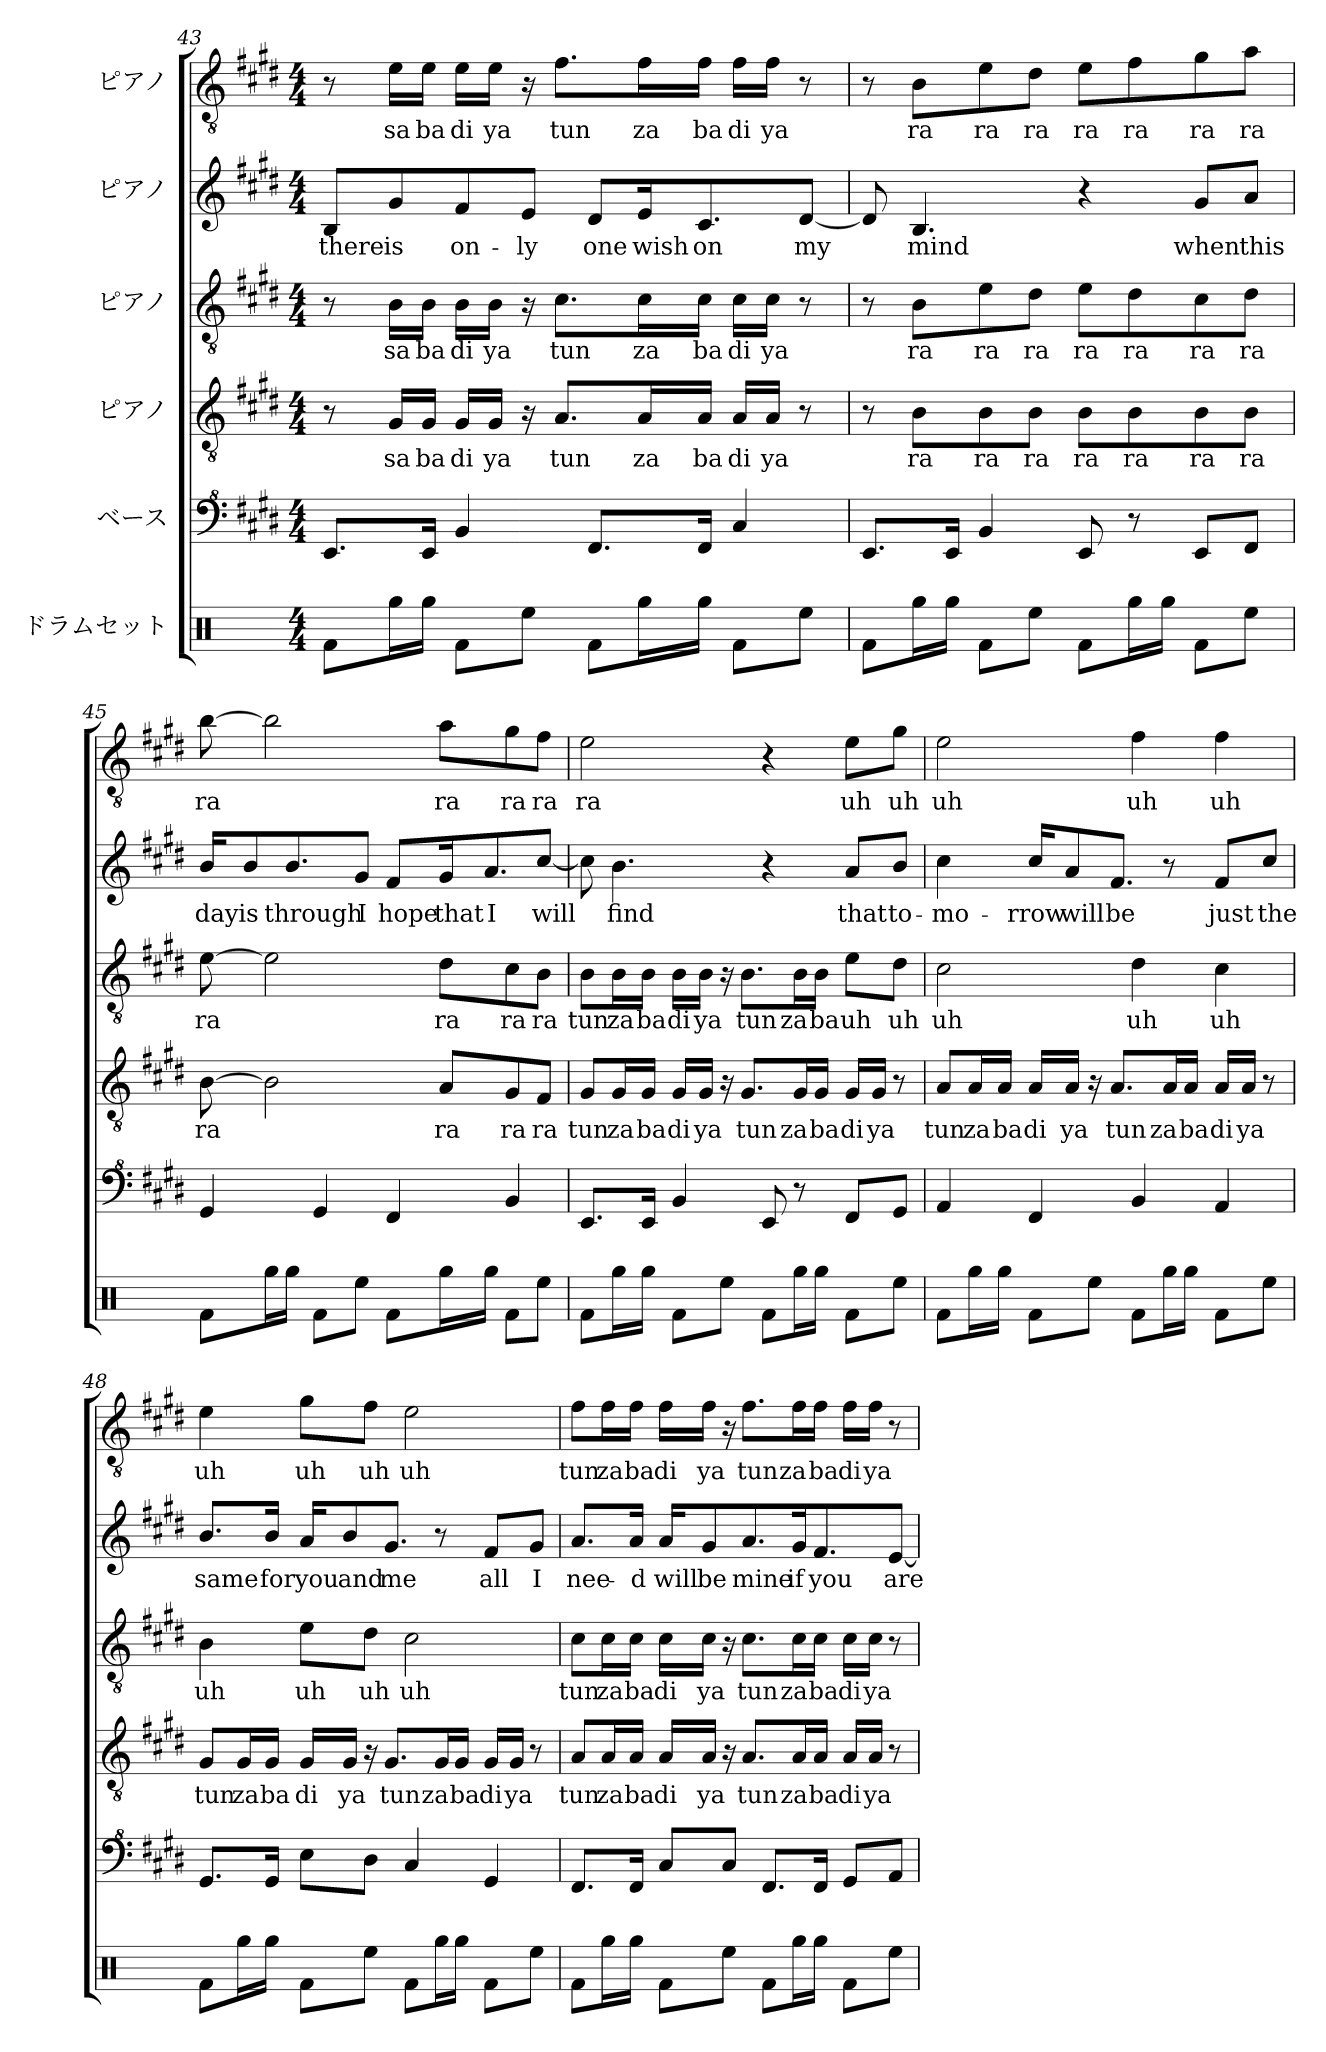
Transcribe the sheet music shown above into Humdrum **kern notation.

**kern	**kern	**kern	**text	**kern	**text	**kern	**text	**kern	**text
*part6	*part5	*part4	*part4	*part3	*part3	*part2	*part2	*part1	*part1
*staff6	*staff5	*staff4	*staff4	*staff3	*staff3	*staff2	*staff2	*staff1	*staff1
*I"ドラムセット	*I"ベース	*I"ピアノ	*	*I"ピアノ	*	*I"ピアノ	*	*I"ピアノ	*
*clefX	*clefF^4	*clefGv2	*	*clefGv2	*	*clefG2	*	*clefGv2	*
*	*ITrd7c12	*	*	*	*	*	*	*	*
*k[]	*k[f#c#g#d#]	*k[f#c#g#d#]	*	*k[f#c#g#d#]	*	*k[f#c#g#d#]	*	*k[f#c#g#d#]	*
*M4/4	*M4/4	*M4/4	*	*M4/4	*	*M4/4	*	*M4/4	*
=43	=43	=43	=43	=43	=43	=43	=43	=43	=43
!	!	!	!	!	!	!	!LO:LY:b	!	!
8Rf\L	8.EE/L	8r	.	8r	.	8B/L	there	8r	.
!	!	!	!LO:LY:b	!	!LO:LY:b	!	!LO:LY:b	!	!LO:LY:b
16Rgg\L	.	16G#/LL	sa	16B\LL	sa	8g#/	is	16e\LL	sa
!	!	!	!LO:LY:b	!	!LO:LY:b	!	!	!	!LO:LY:b
16Rgg\JJ	16EE/Jk	16G#/JJ	ba	16B\JJ	ba	.	.	16e\JJ	ba
!	!	!	!LO:LY:b	!	!LO:LY:b	!	!LO:LY:b	!	!LO:LY:b
8Rf\L	4BB/	16G#/LL	di	16B\LL	di	8f#/	on-	16e\LL	di
!	!	!	!LO:LY:b	!	!LO:LY:b	!	!	!	!LO:LY:b
.	.	16G#/JJ	ya	16B\JJ	ya	.	.	16e\JJ	ya
!	!	!	!	!	!	!	!LO:LY:b	!	!
8Ree\J	.	16r	.	16r	.	8e/J	-ly	16r	.
!	!	!	!LO:LY:b	!	!LO:LY:b	!	!	!	!LO:LY:b
.	.	8.A/L	tun	8.c#\L	tun	.	.	8.f#\L	tun
!	!	!	!	!	!	!	!LO:LY:b	!	!
8Rf\L	8.FF#/L	.	.	.	.	8d#/L	one	.	.
!	!	!	!LO:LY:b	!	!LO:LY:b	!	!LO:LY:b	!	!LO:LY:b
16Rgg\L	.	16A/L	za	16c#\L	za	16e/K	wish	16f#\L	za
!	!	!	!LO:LY:b	!	!LO:LY:b	!	!LO:LY:b	!	!LO:LY:b
16Rgg\JJ	16FF#/Jk	16A/JJ	ba	16c#\JJ	ba	8.c#/	on	16f#\JJ	ba
!	!	!	!LO:LY:b	!	!LO:LY:b	!	!	!	!LO:LY:b
8Rf\L	4C#/	16A/LL	di	16c#\LL	di	.	.	16f#\LL	di
!	!	!	!LO:LY:b	!	!LO:LY:b	!	!	!	!LO:LY:b
.	.	16A/JJ	ya	16c#\JJ	ya	.	.	16f#\JJ	ya
!	!	!	!	!	!	!	!LO:LY:b	!	!
8Ree\J	.	8r	.	8r	.	[8d#/J	my	8r	.
!!LO:LB:g=z
=44	=44	=44	=44	=44	=44	=44	=44	=44	=44
8Rf\L	8.EE/L	8r	.	8r	.	8d#/]	.	8r	.
!	!	!	!LO:LY:b	!	!LO:LY:b	!	!LO:LY:b	!	!LO:LY:b
16Rgg\L	.	8B\L	ra	8B\L	ra	4.B/	mind	8B\L	ra
16Rgg\JJ	16EE/Jk	.	.	.	.	.	.	.	.
!	!	!	!LO:LY:b	!	!LO:LY:b	!	!	!	!LO:LY:b
8Rf\L	4BB/	8B\	ra	8e\	ra	.	.	8e\	ra
!	!	!	!LO:LY:b	!	!LO:LY:b	!	!	!	!LO:LY:b
8Ree\J	.	8B\J	ra	8d#\J	ra	.	.	8d#\J	ra
!	!	!	!LO:LY:b	!	!LO:LY:b	!	!	!	!LO:LY:b
8Rf\L	8EE/	8B\L	ra	8e\L	ra	4r	.	8e\L	ra
!	!	!	!LO:LY:b	!	!LO:LY:b	!	!	!	!LO:LY:b
16Rgg\L	8r	8B\	ra	8d#\	ra	.	.	8f#\	ra
16Rgg\JJ	.	.	.	.	.	.	.	.	.
!	!	!	!LO:LY:b	!	!LO:LY:b	!	!LO:LY:b	!	!LO:LY:b
8Rf\L	8EE/L	8B\	ra	8c#\	ra	8g#/L	when	8g#\	ra
!	!	!	!LO:LY:b	!	!LO:LY:b	!	!LO:LY:b	!	!LO:LY:b
8Ree\J	8FF#/J	8B\J	ra	8d#\J	ra	8a/J	this	8a\J	ra
=45	=45	=45	=45	=45	=45	=45	=45	=45	=45
!	!	!	!LO:LY:b	!	!LO:LY:b	!	!LO:LY:b	!	!LO:LY:b
8Rf\L	4GG#/	[8B\	ra	[8e\	ra	16b/KL	day	[8b\	ra
!	!	!	!	!	!	!	!LO:LY:b	!	!
.	.	.	.	.	.	8b/	is	.	.
16Rgg\L	.	2B\]	.	2e\]	.	.	.	2b\]	.
!	!	!	!	!	!	!	!LO:LY:b	!	!
16Rgg\JJ	.	.	.	.	.	8.b/	through	.	.
8Rf\L	4GG#/	.	.	.	.	.	.	.	.
!	!	!	!	!	!	!	!LO:LY:b	!	!
8Ree\J	.	.	.	.	.	8g#/J	I	.	.
!	!	!	!	!	!	!	!LO:LY:b	!	!
8Rf\L	4FF#/	.	.	.	.	8f#/L	hope	.	.
!	!	!	!LO:LY:b	!	!LO:LY:b	!	!LO:LY:b	!	!LO:LY:b
16Rgg\L	.	8A/L	ra	8d#\L	ra	16g#/K	that	8a\L	ra
!	!	!	!	!	!	!	!LO:LY:b	!	!
16Rgg\JJ	.	.	.	.	.	8.a/	I	.	.
!	!	!	!LO:LY:b	!	!LO:LY:b	!	!	!	!LO:LY:b
8Rf\L	4BB/	8G#/	ra	8c#\	ra	.	.	8g#\	ra
!	!	!	!LO:LY:b	!	!LO:LY:b	!	!LO:LY:b	!	!LO:LY:b
8Ree\J	.	8F#/J	ra	8B\J	ra	[8cc#/J	will	8f#\J	ra
!!LO:PB:g=z
=46	=46	=46	=46	=46	=46	=46	=46	=46	=46
!	!	!	!LO:LY:b	!	!LO:LY:b	!	!	!	!LO:LY:b
8Rf\L	8.EE/L	8G#/L	tun	8B\L	tun	8cc#\]	.	2e\	ra
!	!	!	!LO:LY:b	!	!LO:LY:b	!	!LO:LY:b	!	!
16Rgg\L	.	16G#/L	za	16B\L	za	4.b\	find	.	.
!	!	!	!LO:LY:b	!	!LO:LY:b	!	!	!	!
16Rgg\JJ	16EE/Jk	16G#/JJ	ba	16B\JJ	ba	.	.	.	.
!	!	!	!LO:LY:b	!	!LO:LY:b	!	!	!	!
8Rf\L	4BB/	16G#/LL	di	16B\LL	di	.	.	.	.
!	!	!	!LO:LY:b	!	!LO:LY:b	!	!	!	!
.	.	16G#/JJ	ya	16B\JJ	ya	.	.	.	.
8Ree\J	.	16r	.	16r	.	.	.	.	.
!	!	!	!LO:LY:b	!	!LO:LY:b	!	!	!	!
.	.	8.G#/L	tun	8.B\L	tun	.	.	.	.
8Rf\L	8EE/	.	.	.	.	4r	.	4r	.
!	!	!	!LO:LY:b	!	!LO:LY:b	!	!	!	!
16Rgg\L	8r	16G#/L	za	16B\L	za	.	.	.	.
!	!	!	!LO:LY:b	!	!LO:LY:b	!	!	!	!
16Rgg\JJ	.	16G#/JJ	ba	16B\JJ	ba	.	.	.	.
!	!	!	!LO:LY:b	!	!LO:LY:b	!	!LO:LY:b	!	!LO:LY:b
8Rf\L	8FF#/L	16G#/LL	di	8e\L	uh	8a/L	that	8e\L	uh
!	!	!	!LO:LY:b	!	!	!	!	!	!
.	.	16G#/JJ	ya	.	.	.	.	.	.
!	!	!	!	!	!LO:LY:b	!	!LO:LY:b	!	!LO:LY:b
8Ree\J	8GG#/J	8r	.	8d#\J	uh	8b/J	to-	8g#\J	uh
=47	=47	=47	=47	=47	=47	=47	=47	=47	=47
!	!	!	!LO:LY:b	!	!LO:LY:b	!	!LO:LY:b	!	!LO:LY:b
8Rf\L	4AA/	8A/L	tun	2c#\	uh	4cc#\	-mo-	2e\	uh
!	!	!	!LO:LY:b	!	!	!	!	!	!
16Rgg\L	.	16A/L	za	.	.	.	.	.	.
!	!	!	!LO:LY:b	!	!	!	!	!	!
16Rgg\JJ	.	16A/JJ	ba	.	.	.	.	.	.
!	!	!	!LO:LY:b	!	!	!	!LO:LY:b	!	!
8Rf\L	4FF#/	16A/LL	di	.	.	16cc#/KL	-rrow	.	.
!	!	!	!LO:LY:b	!	!	!	!LO:LY:b	!	!
.	.	16A/JJ	ya	.	.	8a/	will	.	.
8Ree\J	.	16r	.	.	.	.	.	.	.
!	!	!	!LO:LY:b	!	!	!	!LO:LY:b	!	!
.	.	8.A/L	tun	.	.	8.f#/J	be	.	.
!	!	!	!	!	!LO:LY:b	!	!	!	!LO:LY:b
8Rf\L	4BB/	.	.	4d#\	uh	.	.	4f#\	uh
!	!	!	!LO:LY:b	!	!	!	!	!	!
16Rgg\L	.	16A/L	za	.	.	8r	.	.	.
!	!	!	!LO:LY:b	!	!	!	!	!	!
16Rgg\JJ	.	16A/JJ	ba	.	.	.	.	.	.
!	!	!	!LO:LY:b	!	!LO:LY:b	!	!LO:LY:b	!	!LO:LY:b
8Rf\L	4AA/	16A/LL	di	4c#\	uh	8f#/L	just	4f#\	uh
!	!	!	!LO:LY:b	!	!	!	!	!	!
.	.	16A/JJ	ya	.	.	.	.	.	.
!	!	!	!	!	!	!	!LO:LY:b	!	!
8Ree\J	.	8r	.	.	.	8cc#/J	the	.	.
!!LO:LB:g=z
=48	=48	=48	=48	=48	=48	=48	=48	=48	=48
!	!	!	!LO:LY:b	!	!LO:LY:b	!	!LO:LY:b	!	!LO:LY:b
8Rf\L	8.GG#/L	8G#/L	tun	4B\	uh	8.b/L	same	4e\	uh
!	!	!	!LO:LY:b	!	!	!	!	!	!
16Rgg\L	.	16G#/L	za	.	.	.	.	.	.
!	!	!	!LO:LY:b	!	!	!	!LO:LY:b	!	!
16Rgg\JJ	16GG#/Jk	16G#/JJ	ba	.	.	16b/Jk	for	.	.
!	!	!	!LO:LY:b	!	!LO:LY:b	!	!LO:LY:b	!	!LO:LY:b
8Rf\L	8E\L	16G#/LL	di	8e\L	uh	16a/KL	you	8g#\L	uh
!	!	!	!LO:LY:b	!	!	!	!LO:LY:b	!	!
.	.	16G#/JJ	ya	.	.	8b/	and	.	.
!	!	!	!	!	!LO:LY:b	!	!	!	!LO:LY:b
8Ree\J	8D#\J	16r	.	8d#\J	uh	.	.	8f#\J	uh
!	!	!	!LO:LY:b	!	!	!	!LO:LY:b	!	!
.	.	8.G#/L	tun	.	.	8.g#/J	me	.	.
!	!	!	!	!	!LO:LY:b	!	!	!	!LO:LY:b
8Rf\L	4C#/	.	.	2c#\	uh	.	.	2e\	uh
!	!	!	!LO:LY:b	!	!	!	!	!	!
16Rgg\L	.	16G#/L	za	.	.	8r	.	.	.
!	!	!	!LO:LY:b	!	!	!	!	!	!
16Rgg\JJ	.	16G#/JJ	ba	.	.	.	.	.	.
!	!	!	!LO:LY:b	!	!	!	!LO:LY:b	!	!
8Rf\L	4GG#/	16G#/LL	di	.	.	8f#/L	all	.	.
!	!	!	!LO:LY:b	!	!	!	!	!	!
.	.	16G#/JJ	ya	.	.	.	.	.	.
!	!	!	!	!	!	!	!LO:LY:b	!	!
8Ree\J	.	8r	.	.	.	8g#/J	I	.	.
=49	=49	=49	=49	=49	=49	=49	=49	=49	=49
!	!	!	!LO:LY:b	!	!LO:LY:b	!	!LO:LY:b	!	!LO:LY:b
8Rf\L	8.FF#/L	8A/L	tun	8c#\L	tun	8.a/L	nee-	8f#\L	tun
!	!	!	!LO:LY:b	!	!LO:LY:b	!	!	!	!LO:LY:b
16Rgg\L	.	16A/L	za	16c#\L	za	.	.	16f#\L	za
!	!	!	!LO:LY:b	!	!LO:LY:b	!	!LO:LY:b	!	!LO:LY:b
16Rgg\JJ	16FF#/Jk	16A/JJ	ba	16c#\JJ	ba	16a/Jk	-d	16f#\JJ	ba
!	!	!	!LO:LY:b	!	!LO:LY:b	!	!LO:LY:b	!	!LO:LY:b
8Rf\L	8C#/L	16A/LL	di	16c#\LL	di	16a/KL	will	16f#\LL	di
!	!	!	!LO:LY:b	!	!LO:LY:b	!	!LO:LY:b	!	!LO:LY:b
.	.	16A/JJ	ya	16c#\JJ	ya	8g#/	be	16f#\JJ	ya
8Ree\J	8C#/J	16r	.	16r	.	.	.	16r	.
!	!	!	!LO:LY:b	!	!LO:LY:b	!	!LO:LY:b	!	!LO:LY:b
.	.	8.A/L	tun	8.c#\L	tun	8.a/	mine	8.f#\L	tun
8Rf\L	8.FF#/L	.	.	.	.	.	.	.	.
!	!	!	!LO:LY:b	!	!LO:LY:b	!	!LO:LY:b	!	!LO:LY:b
16Rgg\L	.	16A/L	za	16c#\L	za	16g#/K	if	16f#\L	za
!	!	!	!LO:LY:b	!	!LO:LY:b	!	!LO:LY:b	!	!LO:LY:b
16Rgg\JJ	16FF#/Jk	16A/JJ	ba	16c#\JJ	ba	8.f#/	you	16f#\JJ	ba
!	!	!	!LO:LY:b	!	!LO:LY:b	!	!	!	!LO:LY:b
8Rf\L	8GG#/L	16A/LL	di	16c#\LL	di	.	.	16f#\LL	di
!	!	!	!LO:LY:b	!	!LO:LY:b	!	!	!	!LO:LY:b
.	.	16A/JJ	ya	16c#\JJ	ya	.	.	16f#\JJ	ya
!	!	!	!	!	!	!	!LO:LY:b	!	!
8Ree\J	8AA/J	8r	.	8r	.	[8e/J	are	8r	.
=	=	=	=	=	=	=	=	=	=
*-	*-	*-	*-	*-	*-	*-	*-	*-	*-
